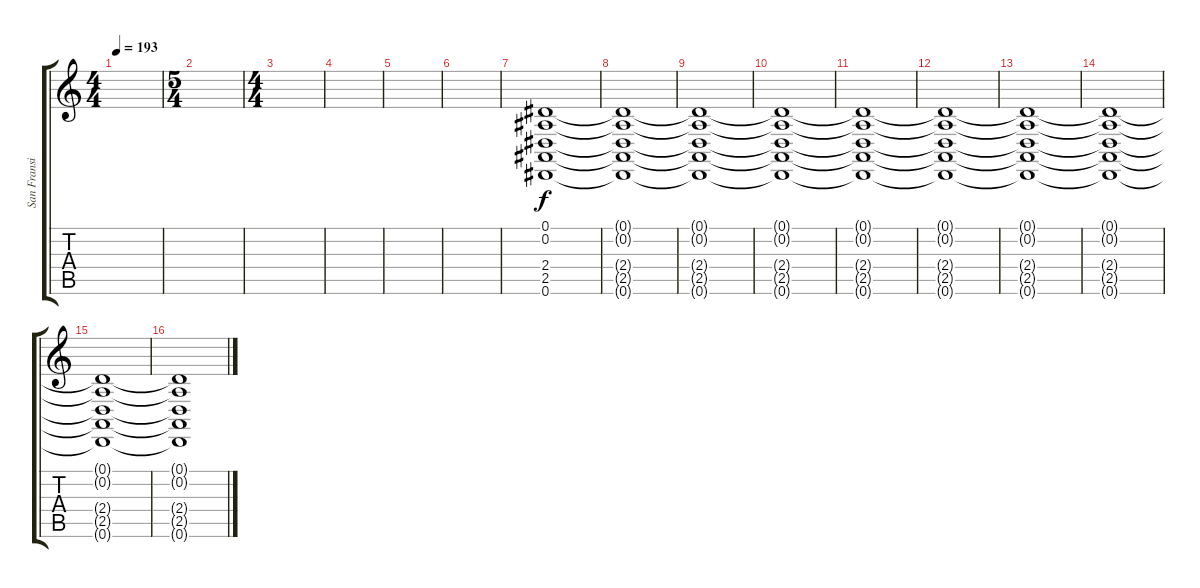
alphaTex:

\track ("San Fransisco Orchestra" "San Fransi") {instrument cello}
\staff {score tabs}
\tuning (Eb4 Bb3 Gb3 Db3 Ab2 Eb2) {hide}
\ts (4 4)
\tempo 193
\clef g2
\ks c
|
\ts (5 4)
|
\ts (4 4)
|
|
|
|
(0.1 0.2 2.4 2.5 0.6).1 |
(0.1{t} 0.2{t} 2.4{t} 2.5{t} 0.6{t}).1 |
(0.1{t} 0.2{t} 2.4{t} 2.5{t} 0.6{t}).1 |
(0.1{t} 0.2{t} 2.4{t} 2.5{t} 0.6{t}).1 |
(0.1{t} 0.2{t} 2.4{t} 2.5{t} 0.6{t}).1 |
(0.1{t} 0.2{t} 2.4{t} 2.5{t} 0.6{t}).1 |
(0.1{t} 0.2{t} 2.4{t} 2.5{t} 0.6{t}).1 |
(0.1{t} 0.2{t} 2.4{t} 2.5{t} 0.6{t}).1 |
(0.1{t} 0.2{t} 2.4{t} 2.5{t} 0.6{t}).1 |
(0.1{t} 0.2{t} 2.4{t} 2.5{t} 0.6{t}).1
